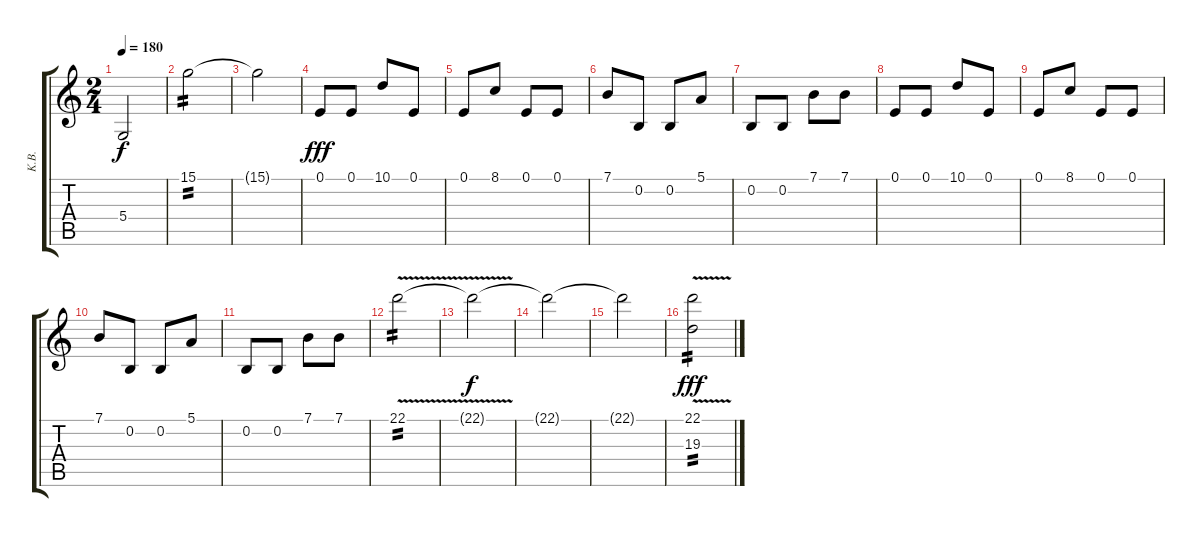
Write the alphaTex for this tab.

\track ("K.B." "K.B.") {instrument lead1square}
\staff {score tabs}
\tuning (E4 B3 G3 D3 A2 E2) {hide}
\ts (2 4)
\tempo 180
\clef g2
\ks c
5.4{t}.2{dy f} |
15.1.2{tp 2} |
15.1{t}.2 |
0.1.8{dy fff volume 16 balance 8} 0.1.8 10.1.8 0.1.8 |
0.1.8 8.1.8 0.1.8 0.1.8 |
7.1.8 0.2.8 0.2.8 5.1.8 |
0.2.8 0.2.8 7.1.8 7.1.8 |
0.1.8 0.1.8 10.1.8 0.1.8 |
0.1.8 8.1.8 0.1.8 0.1.8 |
7.1.8 0.2.8 0.2.8 5.1.8 |
0.2.8 0.2.8 7.1.8 7.1.8 |
22.1{v}.2{tp 2 balance 16} |
22.1{t}.2{dy f} |
22.1{t}.2{balance 0} |
22.1{t}.2 |
(22.1{v} 19.3).2{tp 2 dy fff balance 16}
